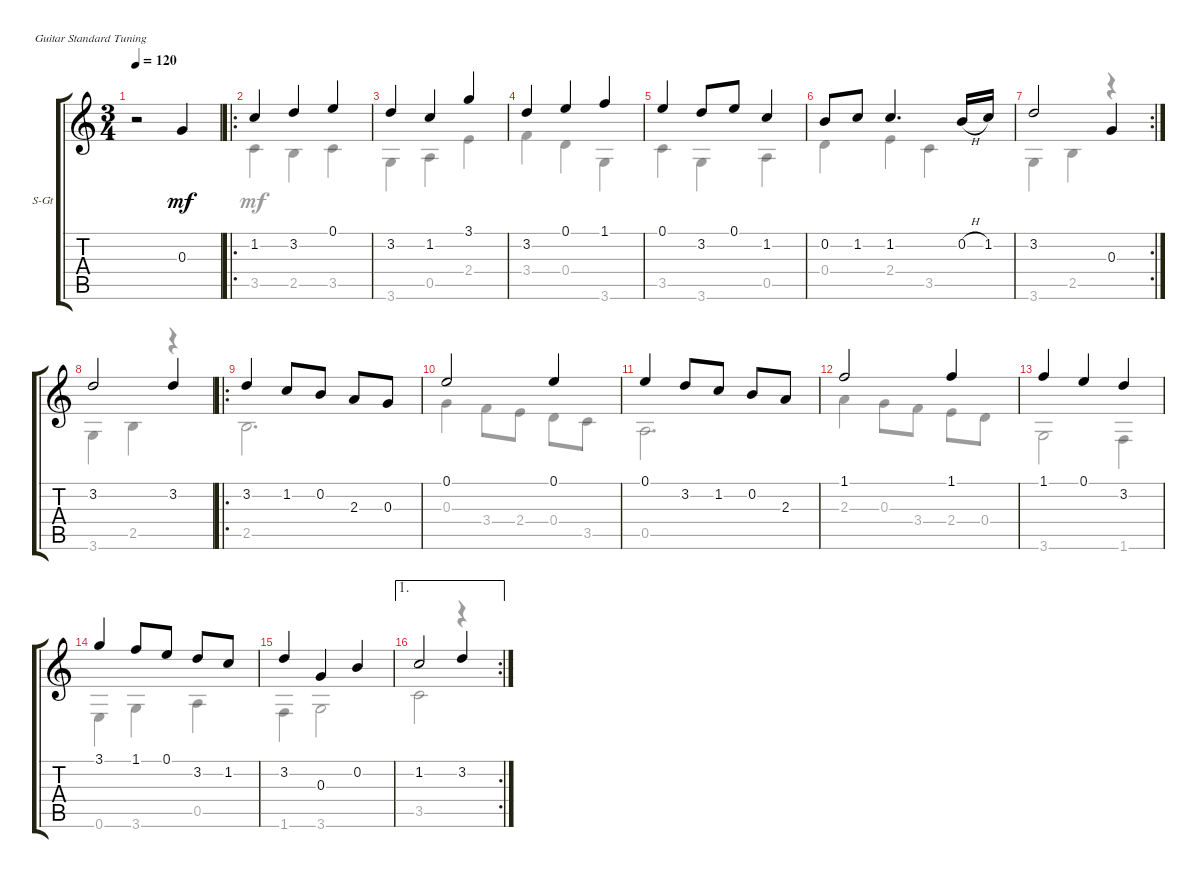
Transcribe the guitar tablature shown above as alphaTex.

\defaultSystemsLayout 4
\bracketExtendMode groupsimilarinstruments
\firstSystemTrackNameOrientation horizontal
\otherSystemsTrackNameOrientation horizontal
\track ("Classical Guitar" "S-Gt") {instrument acousticguitarsteel}
\staff {score tabs}
\tuning (E4 B3 G3 D3 A2 E2)
\voice
\ts (3 4)
\tempo 120
\clef g2
\ks c
r.2{dy mf instrument acousticguitarsteel} 0.3.4 |
\ro
1.2.4 3.2.4 0.1.4 |
3.2.4 1.2.4 3.1.4 |
3.2.4 0.1.4 1.1.4 |
0.1.4 3.2.8 0.1.8 1.2.4 |
0.2.8 1.2.8 1.2.4{d} 0.2{h}.16 1.2.16 |
\rc 2
3.2.2 0.3.4 |
3.2.2 3.2.4 |
\ro
3.2.4 1.2.8 0.2.8 2.3.8 0.3.8 |
0.1.2 0.1.4 |
0.1.4 3.2.8 1.2.8 0.2.8 2.3.8 |
1.1.2 1.1.4 |
1.1.4 0.1.4 3.2.4 |
3.1.4 1.1.8 0.1.8 3.2.8 1.2.8 |
3.2.4 0.3.4 0.2.4 |
\ae 1
\rc 2
1.2.2 3.2.4
\voice
\clef g2
\ottava regular
\simile none
\ks c
|
3.5.4 2.5.4 3.5.4 |
3.6.4 0.5.4 2.4.4 |
3.4.4 0.4.4 3.6.4 |
3.5.4 3.6.4 0.5.4 |
0.4.4 2.4.4 3.5.4 |
3.6.4 2.5.4 r.4 |
3.6.4 2.5.4 r.4 |
2.5.2{d} |
0.3.4 3.4.8 2.4.8 0.4.8 3.5.8 |
0.5.2{d} |
2.3.4 0.3.8 3.4.8 2.4.8 0.4.8 |
3.6.2 1.6.4 |
0.6.4 3.6.4 0.5.4 |
1.6.4 3.6.2 |
3.5.2 r.4
